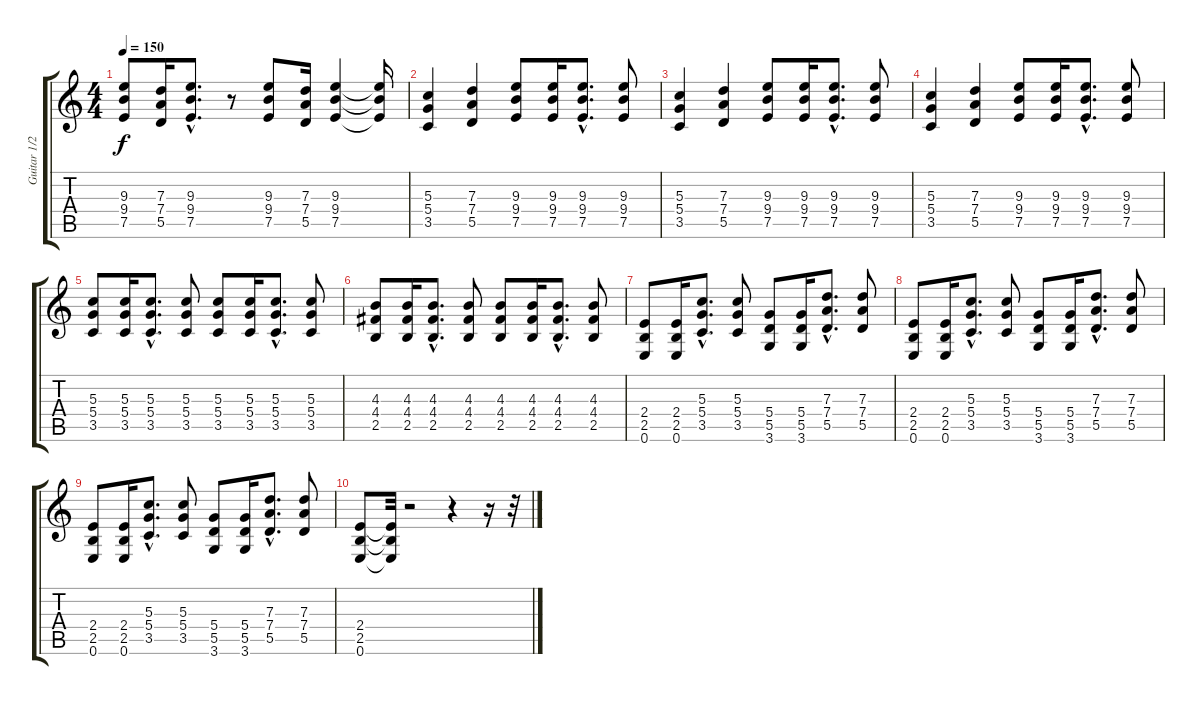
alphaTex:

\track ("Guitar 1/2 - Brett Gurewitz/Greg Hetson" "Guitar 1/2") {instrument distortionguitar}
\staff {score tabs}
\tuning (E4 B3 G3 D3 A2 E2) {hide}
\ts (4 4)
\tempo 150
\clef g2
\ks c
(9.3 9.4 7.5).8{dy f} (7.3 7.4 5.5).16 (9.3{hac} 9.4{hac} 7.5{hac}).8{d} r.8 (9.3 9.4 7.5).8 (7.3 7.4 5.5).16 (9.3 9.4 7.5).4 (9.3{t} 9.4{t} 7.5{t}).16 |
(5.3 5.4 3.5).4 (7.3 7.4 5.5).4 (9.3 9.4 7.5).8 (9.3 9.4 7.5).16 (9.3{hac} 9.4{hac} 7.5{hac}).8{d} (9.3 9.4 7.5).8 |
(5.3 5.4 3.5).4 (7.3 7.4 5.5).4 (9.3 9.4 7.5).8 (9.3 9.4 7.5).16 (9.3{hac} 9.4{hac} 7.5{hac}).8{d} (9.3 9.4 7.5).8 |
(5.3 5.4 3.5).4 (7.3 7.4 5.5).4 (9.3 9.4 7.5).8 (9.3 9.4 7.5).16 (9.3{hac} 9.4{hac} 7.5{hac}).8{d} (9.3 9.4 7.5).8 |
(5.3 5.4 3.5).8 (5.3 5.4 3.5).16 (5.3{hac} 5.4{hac} 3.5{hac}).8{d} (5.3 5.4 3.5).8 (5.3 5.4 3.5).8 (5.3 5.4 3.5).16 (5.3{hac} 5.4{hac} 3.5{hac}).8{d} (5.3 5.4 3.5).8 |
(4.3 4.4 2.5).8 (4.3 4.4 2.5).16 (4.3{hac} 4.4{hac} 2.5{hac}).8{d} (4.3 4.4 2.5).8 (4.3 4.4 2.5).8 (4.3 4.4 2.5).16 (4.3{hac} 4.4{hac} 2.5{hac}).8{d} (4.3 4.4 2.5).8 |
(2.4 2.5 0.6).8 (2.4 2.5 0.6).16 (5.3{hac} 5.4{hac} 3.5{hac}).8{d} (5.3 5.4 3.5).8 (5.4 5.5 3.6).8 (5.4 5.5 3.6).16 (7.3{hac} 7.4{hac} 5.5{hac}).8{d} (7.3 7.4 5.5).8 |
(2.4 2.5 0.6).8 (2.4 2.5 0.6).16 (5.3{hac} 5.4{hac} 3.5{hac}).8{d} (5.3 5.4 3.5).8 (5.4 5.5 3.6).8 (5.4 5.5 3.6).16 (7.3{hac} 7.4{hac} 5.5{hac}).8{d} (7.3 7.4 5.5).8 |
(2.4 2.5 0.6).8 (2.4 2.5 0.6).16 (5.3{hac} 5.4{hac} 3.5{hac}).8{d} (5.3 5.4 3.5).8 (5.4 5.5 3.6).8 (5.4 5.5 3.6).16 (7.3{hac} 7.4{hac} 5.5{hac}).8{d} (7.3 7.4 5.5).8 |
(2.4 2.5 0.6).8 (2.4{t} 2.5{t} 0.6{t}).32 r.2 r.4 r.16 r.32
